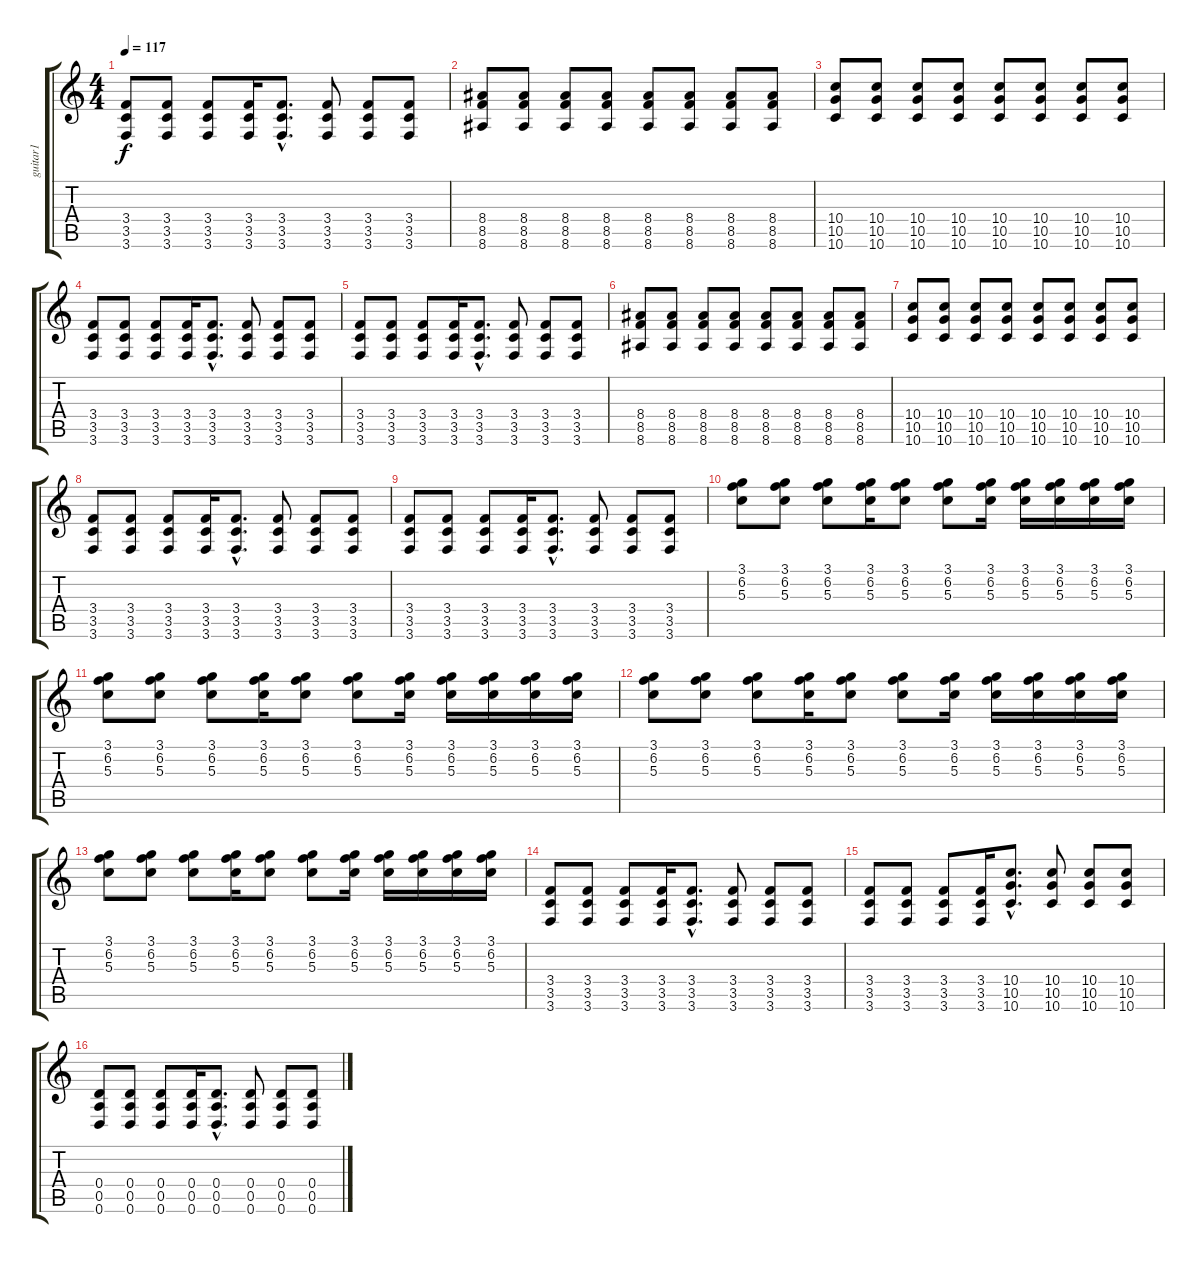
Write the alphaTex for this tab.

\track ("guitar1" "guitar1") {instrument distortionguitar}
\staff {score tabs}
\tuning (E4 B3 G3 D3 A2 D2) {hide}
\ts (4 4)
\tempo 117
\clef g2
\ks c
(3.4 3.5 3.6).8{dy f} (3.4 3.5 3.6).8 (3.4 3.5 3.6).8 (3.4 3.5 3.6).16 (3.4{hac} 3.5{hac} 3.6{hac}).8{d} (3.4 3.5 3.6).8 (3.4 3.5 3.6).8 (3.4 3.5 3.6).8 |
(8.4 8.5 8.6).8 (8.4 8.5 8.6).8 (8.4 8.5 8.6).8 (8.4 8.5 8.6).8 (8.4 8.5 8.6).8 (8.4 8.5 8.6).8 (8.4 8.5 8.6).8 (8.4 8.5 8.6).8 |
(10.4 10.5 10.6).8 (10.4 10.5 10.6).8 (10.4 10.5 10.6).8 (10.4 10.5 10.6).8 (10.4 10.5 10.6).8 (10.4 10.5 10.6).8 (10.4 10.5 10.6).8 (10.4 10.5 10.6).8 |
(3.4 3.5 3.6).8 (3.4 3.5 3.6).8 (3.4 3.5 3.6).8 (3.4 3.5 3.6).16 (3.4{hac} 3.5{hac} 3.6{hac}).8{d} (3.4 3.5 3.6).8 (3.4 3.5 3.6).8 (3.4 3.5 3.6).8 |
(3.4 3.5 3.6).8 (3.4 3.5 3.6).8 (3.4 3.5 3.6).8 (3.4 3.5 3.6).16 (3.4{hac} 3.5{hac} 3.6{hac}).8{d} (3.4 3.5 3.6).8 (3.4 3.5 3.6).8 (3.4 3.5 3.6).8 |
(8.4 8.5 8.6).8 (8.4 8.5 8.6).8 (8.4 8.5 8.6).8 (8.4 8.5 8.6).8 (8.4 8.5 8.6).8 (8.4 8.5 8.6).8 (8.4 8.5 8.6).8 (8.4 8.5 8.6).8 |
(10.4 10.5 10.6).8 (10.4 10.5 10.6).8 (10.4 10.5 10.6).8 (10.4 10.5 10.6).8 (10.4 10.5 10.6).8 (10.4 10.5 10.6).8 (10.4 10.5 10.6).8 (10.4 10.5 10.6).8 |
(3.4 3.5 3.6).8 (3.4 3.5 3.6).8 (3.4 3.5 3.6).8 (3.4 3.5 3.6).16 (3.4{hac} 3.5{hac} 3.6{hac}).8{d} (3.4 3.5 3.6).8 (3.4 3.5 3.6).8 (3.4 3.5 3.6).8 |
(3.4 3.5 3.6).8 (3.4 3.5 3.6).8 (3.4 3.5 3.6).8 (3.4 3.5 3.6).16 (3.4{hac} 3.5{hac} 3.6{hac}).8{d} (3.4 3.5 3.6).8 (3.4 3.5 3.6).8 (3.4 3.5 3.6).8 |
(3.1 6.2 5.3).8{volume 10 instrument electricguitarclean} (3.1 6.2 5.3).8 (3.1 6.2 5.3).8 (3.1 6.2 5.3).16 (3.1 6.2 5.3).8 (3.1 6.2 5.3).8 (3.1 6.2 5.3).16 (3.1 6.2 5.3).16 (3.1 6.2 5.3).16 (3.1 6.2 5.3).16 (3.1 6.2 5.3).16 |
(3.1 6.2 5.3).8 (3.1 6.2 5.3).8 (3.1 6.2 5.3).8 (3.1 6.2 5.3).16 (3.1 6.2 5.3).8 (3.1 6.2 5.3).8 (3.1 6.2 5.3).16 (3.1 6.2 5.3).16 (3.1 6.2 5.3).16 (3.1 6.2 5.3).16 (3.1 6.2 5.3).16 |
(3.1 6.2 5.3).8 (3.1 6.2 5.3).8 (3.1 6.2 5.3).8 (3.1 6.2 5.3).16 (3.1 6.2 5.3).8 (3.1 6.2 5.3).8 (3.1 6.2 5.3).16 (3.1 6.2 5.3).16 (3.1 6.2 5.3).16 (3.1 6.2 5.3).16 (3.1 6.2 5.3).16 |
(3.1 6.2 5.3).8 (3.1 6.2 5.3).8 (3.1 6.2 5.3).8 (3.1 6.2 5.3).16 (3.1 6.2 5.3).8 (3.1 6.2 5.3).8 (3.1 6.2 5.3).16 (3.1 6.2 5.3).16 (3.1 6.2 5.3).16 (3.1 6.2 5.3).16 (3.1 6.2 5.3).16 |
(3.4 3.5 3.6).8{volume 14 instrument distortionguitar} (3.4 3.5 3.6).8 (3.4 3.5 3.6).8 (3.4 3.5 3.6).16 (3.4{hac} 3.5{hac} 3.6{hac}).8{d} (3.4 3.5 3.6).8 (3.4 3.5 3.6).8 (3.4 3.5 3.6).8 |
(3.4 3.5 3.6).8 (3.4 3.5 3.6).8 (3.4 3.5 3.6).8 (3.4 3.5 3.6).16 (10.4{hac} 10.5{hac} 10.6{hac}).8{d} (10.4 10.5 10.6).8 (10.4 10.5 10.6).8 (10.4 10.5 10.6).8 |
(0.4 0.5 0.6).8 (0.4 0.5 0.6).8 (0.4 0.5 0.6).8 (0.4 0.5 0.6).16 (0.4{hac} 0.5{hac} 0.6{hac}).8{d} (0.4 0.5 0.6).8 (0.4 0.5 0.6).8 (0.4 0.5 0.6).8
